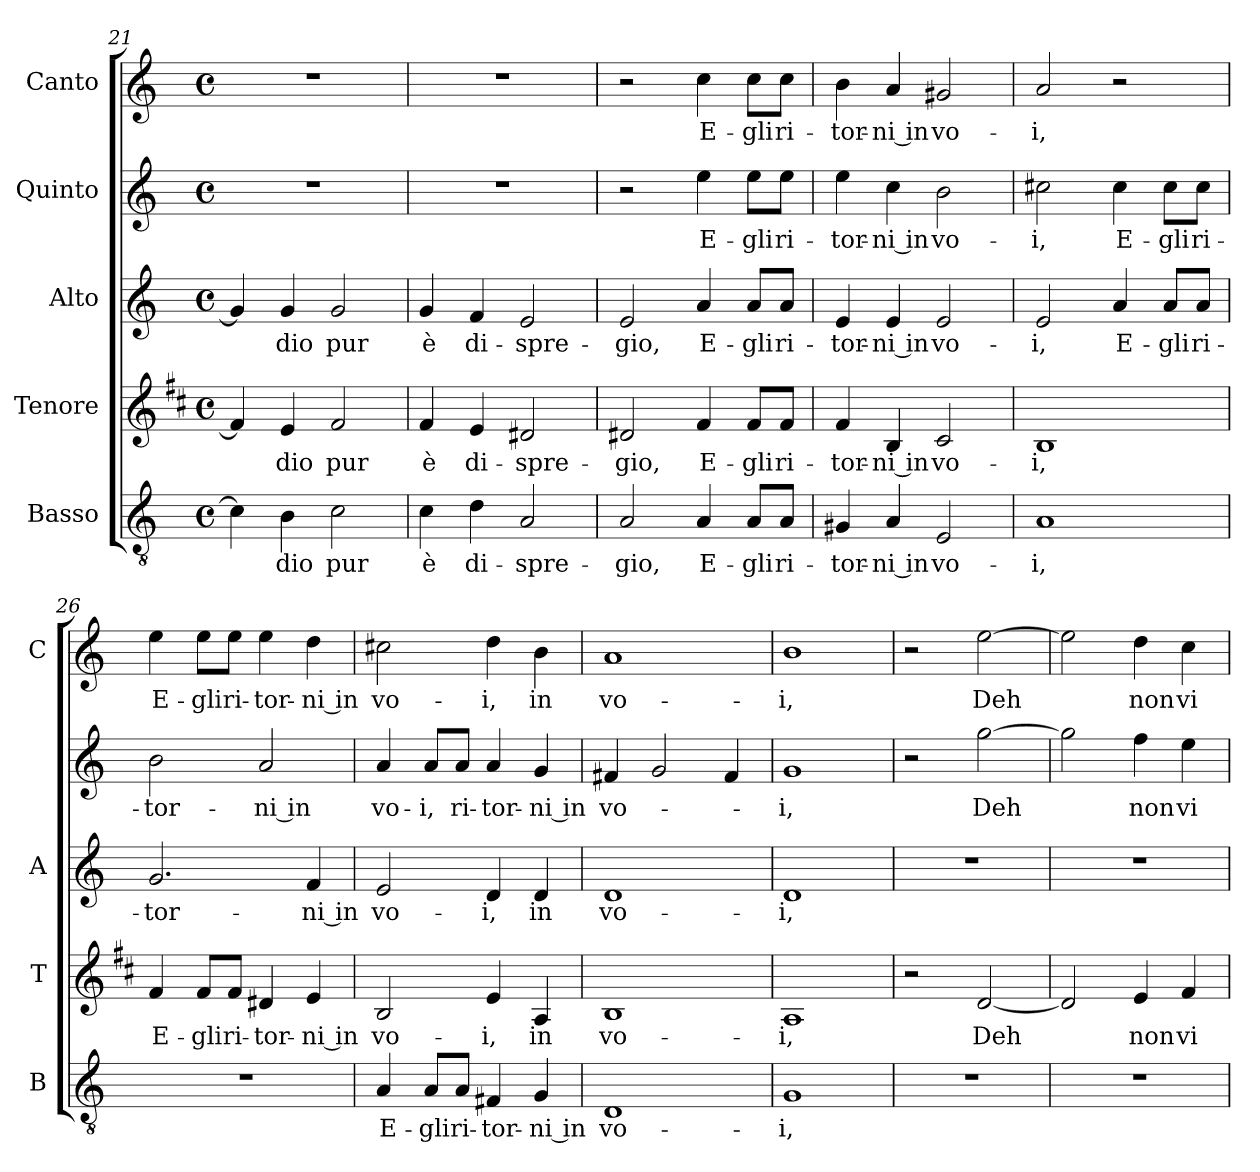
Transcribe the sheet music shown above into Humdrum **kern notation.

**kern	**text	**kern	**text	**kern	**text	**kern	**text	**kern	**text
*part5	*part5	*part4	*part4	*part3	*part3	*part2	*part2	*part1	*part1
*staff5	*staff5	*staff4	*staff4	*staff3	*staff3	*staff2	*staff2	*staff1	*staff1
*I"Basso	*	*I"Tenore	*	*I"Alto	*	*I"Quinto	*	*I"Canto	*
*I'B	*	*I'T	*	*I'A	*	*	*	*I'C	*
*clefGv2	*	*clefG2	*	*clefG2	*	*clefG2	*	*clefG2	*
*	*	*ITrd1c2	*	*	*	*	*	*	*
*k[]	*	*k[]	*	*k[]	*	*k[]	*	*k[]	*
*C:	*	*C:	*	*C:	*	*C:	*	*C:	*
*M4/4	*	*M4/4	*	*M4/4	*	*M4/4	*	*M4/4	*
*met(c)	*	*met(c)	*	*met(c)	*	*met(c)	*	*met(c)	*
=21	=21	=21	=21	=21	=21	=21	=21	=21	=21
4c\]	.	4e/]	.	4g/]	.	1r	.	1r	.
!	!LO:LY:b	!	!LO:LY:b	!	!LO:LY:b	!	!	!	!
4B\	-dio	4d/	-dio	4g/	-dio	.	.	.	.
!	!LO:LY:b	!	!LO:LY:b	!	!LO:LY:b	!	!	!	!
2c\	pur	2e/	pur	2g/	pur	.	.	.	.
=22	=22	=22	=22	=22	=22	=22	=22	=22	=22
!	!LO:LY:b	!	!LO:LY:b	!	!LO:LY:b	!	!	!	!
4c\	è	4e/	è	4g/	è	1r	.	1r	.
!	!LO:LY:b	!	!LO:LY:b	!	!LO:LY:b	!	!	!	!
4d\	di-	4d/	di-	4f/	di-	.	.	.	.
!	!LO:LY:b	!	!LO:LY:b	!	!LO:LY:b	!	!	!	!
2A/	-spre-	2c#X/	-spre-	2e/	-spre-	.	.	.	.
=23	=23	=23	=23	=23	=23	=23	=23	=23	=23
!	!LO:LY:b	!	!LO:LY:b	!	!LO:LY:b	!	!	!	!
2A/	-gio,	2c#X/	-gio,	2e/	-gio,	2r	.	2r	.
!	!LO:LY:b	!	!LO:LY:b	!	!LO:LY:b	!	!LO:LY:b	!	!LO:LY:b
4A/	E-	4e/	E-	4a/	E-	4ee\	E-	4cc\	E-
!	!LO:LY:b	!	!LO:LY:b	!	!LO:LY:b	!	!LO:LY:b	!	!LO:LY:b
8A/L	-gli	8e/L	-gli	8a/L	-gli	8ee\L	-gli	8cc\L	-gli
!	!LO:LY:b	!	!LO:LY:b	!	!LO:LY:b	!	!LO:LY:b	!	!LO:LY:b
8A/J	ri-	8e/J	ri-	8a/J	ri-	8ee\J	ri-	8cc\J	ri-
=24	=24	=24	=24	=24	=24	=24	=24	=24	=24
!	!LO:LY:b	!	!LO:LY:b	!	!LO:LY:b	!	!LO:LY:b	!	!LO:LY:b
4G#X/	-tor-	4e/	-tor-	4e/	-tor-	4ee\	-tor-	4b\	-tor-
!	!LO:LY:b	!	!LO:LY:b	!	!LO:LY:b	!	!LO:LY:b	!	!LO:LY:b
4A/	-ni in	4A/	-ni in	4e/	-ni in	4cc\	-ni in	4a/	-ni in
!	!LO:LY:b	!	!LO:LY:b	!	!LO:LY:b	!	!LO:LY:b	!	!LO:LY:b
2E/	vo-	2B/	vo-	2e/	vo-	2b\	vo-	2g#X/	vo-
=25	=25	=25	=25	=25	=25	=25	=25	=25	=25
!	!LO:LY:b	!	!LO:LY:b	!	!LO:LY:b	!	!LO:LY:b	!	!LO:LY:b
1A	-i,	1A	-i,	2e/	-i,	2cc#X\	-i,	2a/	-i,
!	!	!	!	!	!LO:LY:b	!	!LO:LY:b	!	!
.	.	.	.	4a/	E-	4cc#\	E-	2r	.
!	!	!	!	!	!LO:LY:b	!	!LO:LY:b	!	!
.	.	.	.	8a/L	-gli	8cc#\L	-gli	.	.
!	!	!	!	!	!LO:LY:b	!	!LO:LY:b	!	!
.	.	.	.	8a/J	ri-	8cc#\J	ri-	.	.
=26	=26	=26	=26	=26	=26	=26	=26	=26	=26
!	!	!	!LO:LY:b	!	!LO:LY:b	!	!LO:LY:b	!	!LO:LY:b
1r	.	4e/	E-	2.g/	-tor-	2b\	-tor-	4ee\	E-
!	!	!	!LO:LY:b	!	!	!	!	!	!LO:LY:b
.	.	8e/L	-gli	.	.	.	.	8ee\L	-gli
!	!	!	!LO:LY:b	!	!	!	!	!	!LO:LY:b
.	.	8e/J	ri-	.	.	.	.	8ee\J	ri-
!	!	!	!LO:LY:b	!	!	!	!LO:LY:b	!	!LO:LY:b
.	.	4c#X/	-tor-	.	.	2a/	-ni in	4ee\	-tor-
!	!	!	!LO:LY:b	!	!LO:LY:b	!	!	!	!LO:LY:b
.	.	4d/	-ni in	4f/	-ni in	.	.	4dd\	-ni in
!!LO:LB:g=z
=27	=27	=27	=27	=27	=27	=27	=27	=27	=27
!	!LO:LY:b	!	!LO:LY:b	!	!LO:LY:b	!	!LO:LY:b	!	!LO:LY:b
4A/	E-	2A/	vo-	2e/	vo-	4a/	vo-	2cc#X\	vo-
!	!LO:LY:b	!	!	!	!	!	!LO:LY:b	!	!
8A/L	-gli	.	.	.	.	8a/L	-i,	.	.
!	!LO:LY:b	!	!	!	!	!	!LO:LY:b	!	!
8A/J	ri-	.	.	.	.	8a/J	ri-	.	.
!	!LO:LY:b	!	!LO:LY:b	!	!LO:LY:b	!	!LO:LY:b	!	!LO:LY:b
4F#X/	-tor-	4d/	-i,	4d/	-i,	4a/	-tor-	4dd\	-i,
!	!LO:LY:b	!	!LO:LY:b	!	!LO:LY:b	!	!LO:LY:b	!	!LO:LY:b
4G/	-ni in	4G/	in	4d/	in	4g/	-ni in	4b\	in
=28	=28	=28	=28	=28	=28	=28	=28	=28	=28
!	!LO:LY:b	!	!LO:LY:b	!	!LO:LY:b	!	!LO:LY:b	!	!LO:LY:b
1D	vo-	1A	vo-	1d	vo-	4f#X/	vo-	1a	vo-
.	.	.	.	.	.	2g/	.	.	.
.	.	.	.	.	.	4f#/	.	.	.
=29	=29	=29	=29	=29	=29	=29	=29	=29	=29
!	!LO:LY:b	!	!LO:LY:b	!	!LO:LY:b	!	!LO:LY:b	!	!LO:LY:b
1G	-i,	1G	-i,	1d	-i,	1g	-i,	1b	-i,
=30	=30	=30	=30	=30	=30	=30	=30	=30	=30
1r	.	2r	.	1r	.	2r	.	2r	.
!	!	!	!LO:LY:b	!	!	!	!LO:LY:b	!	!LO:LY:b
.	.	[2c/	Deh	.	.	[2gg\	Deh	[2ee\	Deh
=31	=31	=31	=31	=31	=31	=31	=31	=31	=31
1r	.	2c/]	.	1r	.	2gg\]	.	2ee\]	.
!	!	!	!LO:LY:b	!	!	!	!LO:LY:b	!	!LO:LY:b
.	.	4d/	non	.	.	4ff\	non	4dd\	non
!	!	!	!LO:LY:b	!	!	!	!LO:LY:b	!	!LO:LY:b
.	.	4e/	vi	.	.	4ee\	vi	4cc\	vi
=	=	=	=	=	=	=	=	=	=
*-	*-	*-	*-	*-	*-	*-	*-	*-	*-
